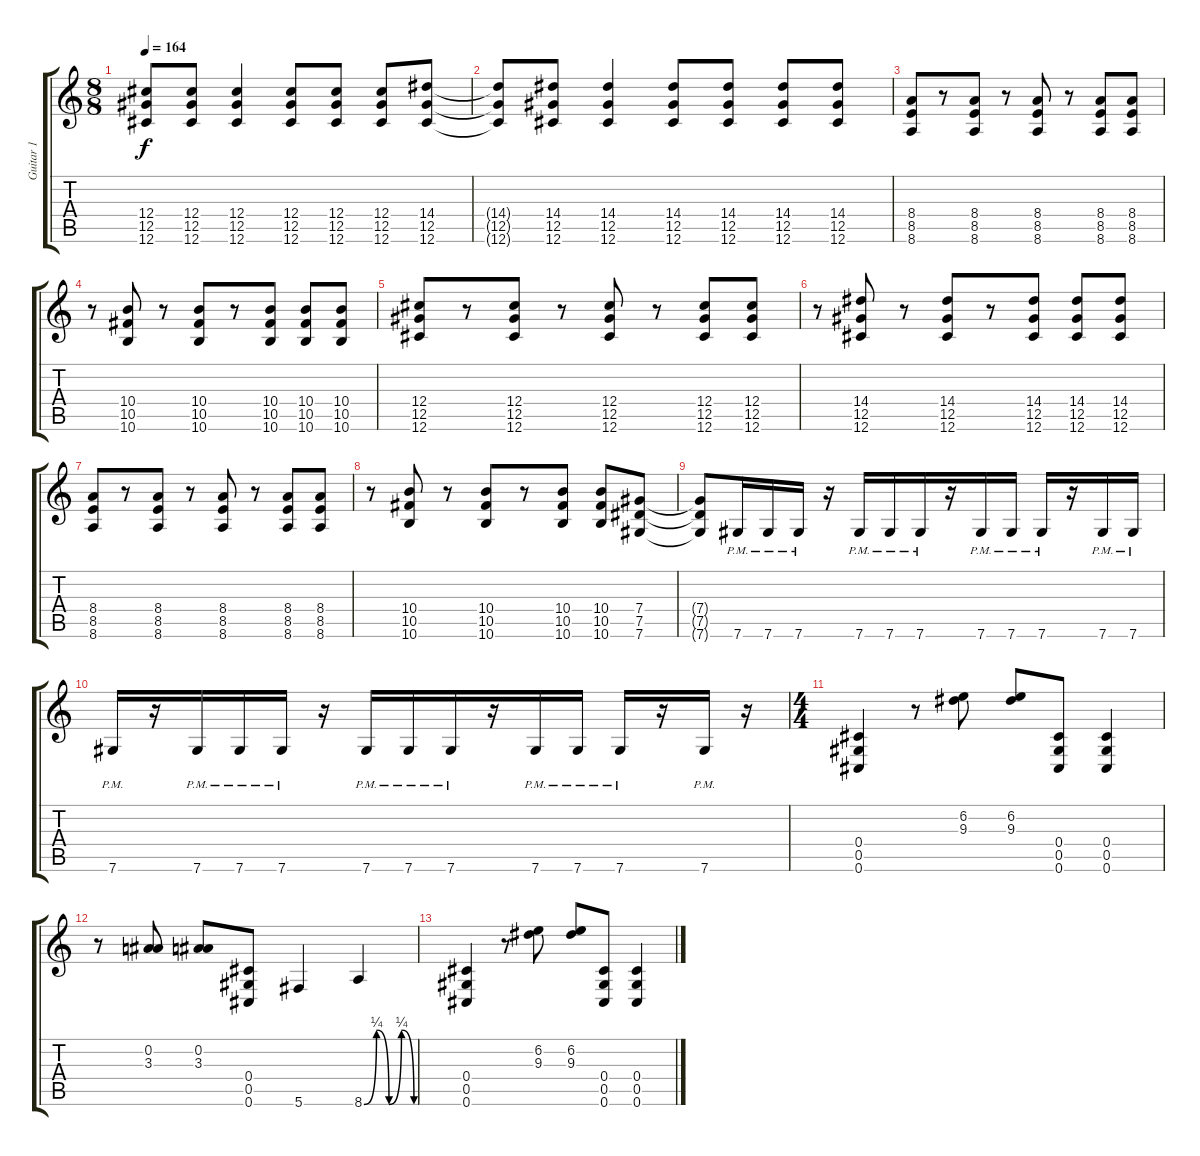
\track ("Guitar 1" "Guitar 1") {instrument overdrivenguitar}
\staff {score tabs}
\tuning (Eb4 Bb3 Gb3 Db3 Ab2 Db2) {hide}
\ts (8 8)
\tempo 164
\clef g2
\ks c
(12.4{t} 12.5{t} 12.6{t}).8{dy f} (12.4 12.5 12.6).8 (12.4 12.5 12.6).4 (12.4 12.5 12.6).8 (12.4 12.5 12.6).8 (12.4 12.5 12.6).8 (14.4 12.5 12.6).8 |
(14.4{t} 12.5{t} 12.6{t}).8 (14.4 12.5 12.6).8 (14.4 12.5 12.6).4 (14.4 12.5 12.6).8 (14.4 12.5 12.6).8 (14.4 12.5 12.6).8 (14.4 12.5 12.6).8 |
(8.4 8.5 8.6).8 r.8 (8.4 8.5 8.6).8 r.8 (8.4 8.5 8.6).8 r.8 (8.4 8.5 8.6).8 (8.4 8.5 8.6).8 |
r.8 (10.4 10.5 10.6).8 r.8 (10.4 10.5 10.6).8 r.8 (10.4 10.5 10.6).8 (10.4 10.5 10.6).8 (10.4 10.5 10.6).8 |
(12.4 12.5 12.6).8 r.8 (12.4 12.5 12.6).8 r.8 (12.4 12.5 12.6).8 r.8 (12.4 12.5 12.6).8 (12.4 12.5 12.6).8 |
r.8 (14.4 12.5 12.6).8 r.8 (14.4 12.5 12.6).8 r.8 (14.4 12.5 12.6).8 (14.4 12.5 12.6).8 (14.4 12.5 12.6).8 |
(8.4 8.5 8.6).8 r.8 (8.4 8.5 8.6).8 r.8 (8.4 8.5 8.6).8 r.8 (8.4 8.5 8.6).8 (8.4 8.5 8.6).8 |
r.8 (10.4 10.5 10.6).8 r.8 (10.4 10.5 10.6).8 r.8 (10.4 10.5 10.6).8 (10.4 10.5 10.6).8 (7.4 7.5 7.6).8 |
(7.4{t} 7.5{t} 7.6{t}).8 7.6{pm}.16 7.6{pm}.16 7.6{pm}.16 r.16 7.6{pm}.16 7.6{pm}.16 7.6{pm}.16 r.16 7.6{pm}.16 7.6{pm}.16 7.6{pm}.16 r.16 7.6{pm}.16 7.6{pm}.16 |
7.6{pm}.16 r.16 7.6{pm}.16 7.6{pm}.16 7.6{pm}.16 r.16 7.6{pm}.16 7.6{pm}.16 7.6{pm}.16 r.16 7.6{pm}.16 7.6{pm}.16 7.6{pm}.16 r.16 7.6{pm}.16 r.16 |
\ts (4 4)
(0.4 0.5 0.6).4 r.8 (6.2 9.3).8 (6.2 9.3).8 (0.4 0.5 0.6).8 (0.4 0.5 0.6).4 |
r.8 (0.2 3.3).8 (0.2 3.3).8 (0.4 0.5 0.6).8 5.6.4 8.6{be (custom 0 0 15 1 30 0 45 1 60 0)}.4 |
(0.4 0.5 0.6).4 r.8 (6.2 9.3).8 (6.2 9.3).8 (0.4 0.5 0.6).8 (0.4 0.5 0.6).4
